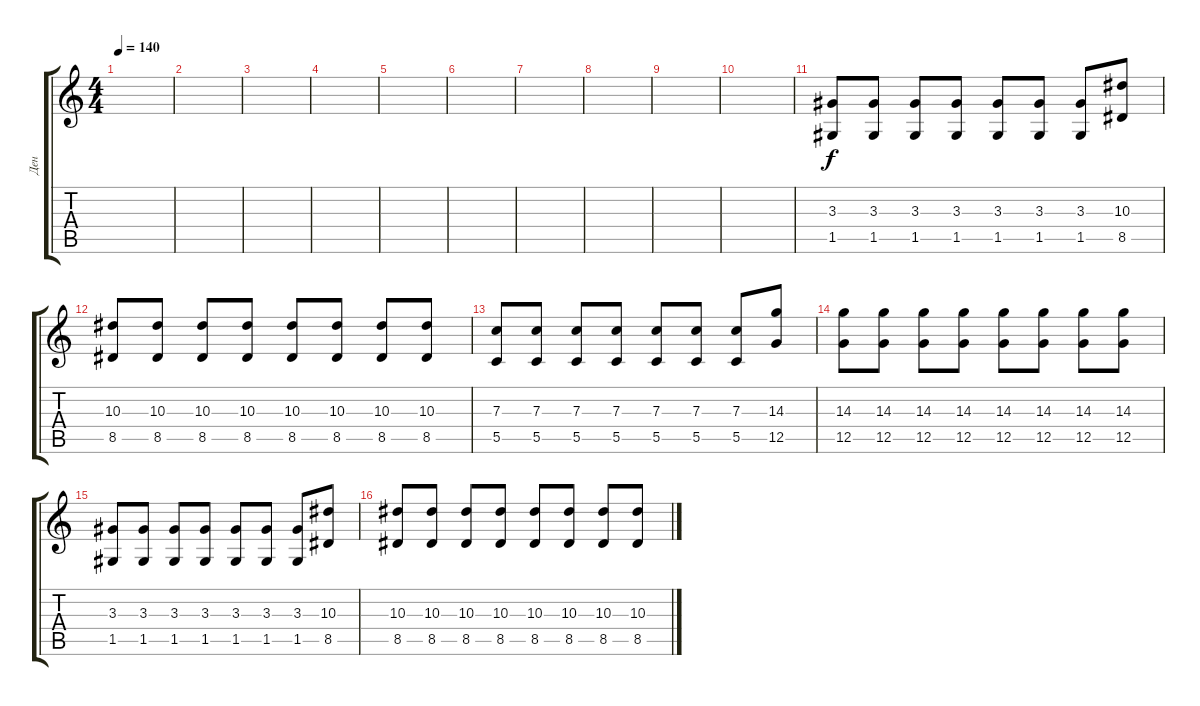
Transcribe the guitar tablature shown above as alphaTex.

\track ("Ден" "Ден") {instrument overdrivenguitar}
\staff {score tabs}
\tuning (D4 A3 F3 C3 G2 C2) {hide}
\ts (4 4)
\tempo 140
\clef g2
\ks c
|
|
|
|
|
|
|
|
|
|
(3.3 1.5).8 (3.3 1.5).8 (3.3 1.5).8 (3.3 1.5).8 (3.3 1.5).8 (3.3 1.5).8 (3.3 1.5).8 (10.3 8.5).8 |
(10.3 8.5).8 (10.3 8.5).8 (10.3 8.5).8 (10.3 8.5).8 (10.3 8.5).8 (10.3 8.5).8 (10.3 8.5).8 (10.3 8.5).8 |
(7.3 5.5).8 (7.3 5.5).8 (7.3 5.5).8 (7.3 5.5).8 (7.3 5.5).8 (7.3 5.5).8 (7.3 5.5).8 (14.3 12.5).8 |
(14.3 12.5).8 (14.3 12.5).8 (14.3 12.5).8 (14.3 12.5).8 (14.3 12.5).8 (14.3 12.5).8 (14.3 12.5).8 (14.3 12.5).8 |
(3.3 1.5).8 (3.3 1.5).8 (3.3 1.5).8 (3.3 1.5).8 (3.3 1.5).8 (3.3 1.5).8 (3.3 1.5).8 (10.3 8.5).8 |
(10.3 8.5).8 (10.3 8.5).8 (10.3 8.5).8 (10.3 8.5).8 (10.3 8.5).8 (10.3 8.5).8 (10.3 8.5).8 (10.3 8.5).8
